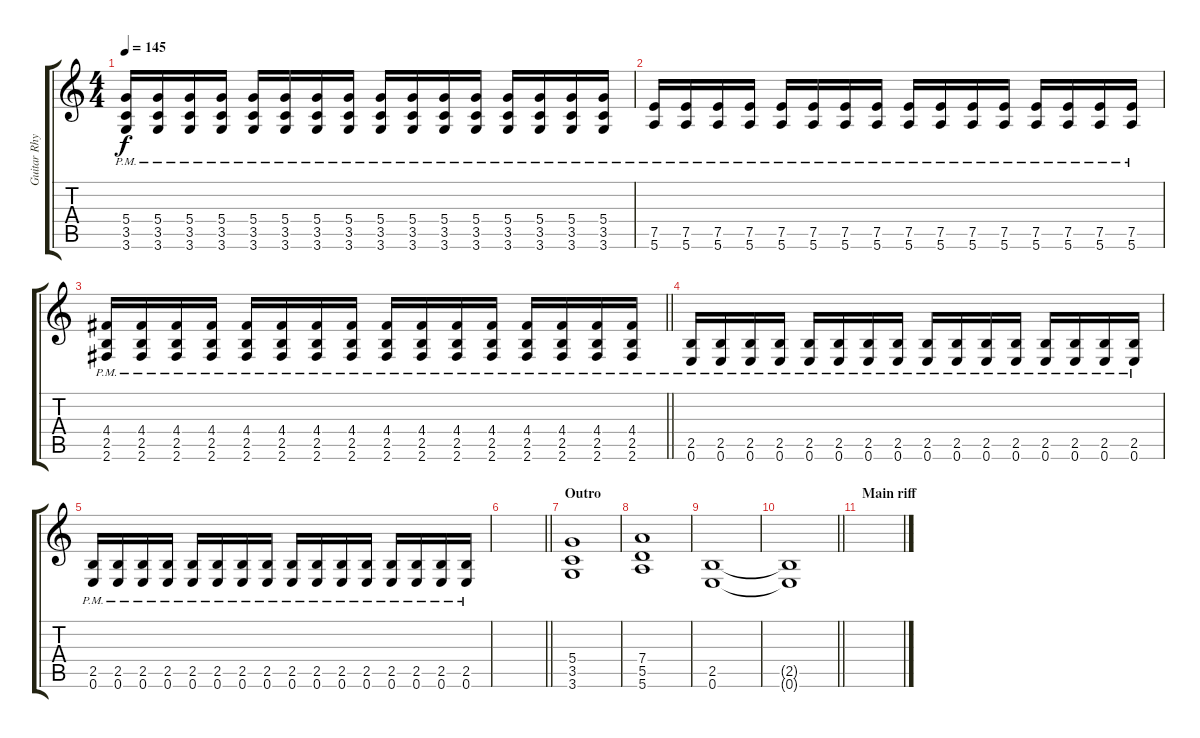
\track ("Guitar Rhythm" "Guitar Rhy") {instrument distortionguitar}
\staff {score tabs}
\tuning (E4 B3 G3 D3 A2 E2) {hide}
\ts (4 4)
\tempo 145
\clef g2
\ks c
(5.4{pm} 3.5{pm} 3.6{pm}).16{dy f} (5.4{pm} 3.5{pm} 3.6{pm}).16 (5.4{pm} 3.5{pm} 3.6{pm}).16 (5.4{pm} 3.5{pm} 3.6{pm}).16 (5.4{pm} 3.5{pm} 3.6{pm}).16 (5.4{pm} 3.5{pm} 3.6{pm}).16 (5.4{pm} 3.5{pm} 3.6{pm}).16 (5.4{pm} 3.5{pm} 3.6{pm}).16 (5.4{pm} 3.5{pm} 3.6{pm}).16 (5.4{pm} 3.5{pm} 3.6{pm}).16 (5.4{pm} 3.5{pm} 3.6{pm}).16 (5.4{pm} 3.5{pm} 3.6{pm}).16 (5.4{pm} 3.5{pm} 3.6{pm}).16 (5.4{pm} 3.5{pm} 3.6{pm}).16 (5.4{pm} 3.5{pm} 3.6{pm}).16 (5.4{pm} 3.5{pm} 3.6{pm}).16 |
(7.5{pm} 5.6{pm}).16 (7.5{pm} 5.6{pm}).16 (7.5{pm} 5.6{pm}).16 (7.5{pm} 5.6{pm}).16 (7.5{pm} 5.6{pm}).16 (7.5{pm} 5.6{pm}).16 (7.5{pm} 5.6{pm}).16 (7.5{pm} 5.6{pm}).16 (7.5{pm} 5.6{pm}).16 (7.5{pm} 5.6{pm}).16 (7.5{pm} 5.6{pm}).16 (7.5{pm} 5.6{pm}).16 (7.5{pm} 5.6{pm}).16 (7.5{pm} 5.6{pm}).16 (7.5{pm} 5.6{pm}).16 (7.5{pm} 5.6{pm}).16 |
\barLineRight lightlight
(4.4{pm} 2.5{pm} 2.6{pm}).16 (4.4{pm} 2.5{pm} 2.6{pm}).16 (4.4{pm} 2.5{pm} 2.6{pm}).16 (4.4{pm} 2.5{pm} 2.6{pm}).16 (4.4{pm} 2.5{pm} 2.6{pm}).16 (4.4{pm} 2.5{pm} 2.6{pm}).16 (4.4{pm} 2.5{pm} 2.6{pm}).16 (4.4{pm} 2.5{pm} 2.6{pm}).16 (4.4{pm} 2.5{pm} 2.6{pm}).16 (4.4{pm} 2.5{pm} 2.6{pm}).16 (4.4{pm} 2.5{pm} 2.6{pm}).16 (4.4{pm} 2.5{pm} 2.6{pm}).16 (4.4{pm} 2.5{pm} 2.6{pm}).16 (4.4{pm} 2.5{pm} 2.6{pm}).16 (4.4{pm} 2.5{pm} 2.6{pm}).16 (4.4{pm} 2.5{pm} 2.6{pm}).16 |
\section ("" "")
(2.5{pm} 0.6{pm}).16 (2.5{pm} 0.6{pm}).16 (2.5{pm} 0.6{pm}).16 (2.5{pm} 0.6{pm}).16 (2.5{pm} 0.6{pm}).16 (2.5{pm} 0.6{pm}).16 (2.5{pm} 0.6{pm}).16 (2.5{pm} 0.6{pm}).16 (2.5{pm} 0.6{pm}).16 (2.5{pm} 0.6{pm}).16 (2.5{pm} 0.6{pm}).16 (2.5{pm} 0.6{pm}).16 (2.5{pm} 0.6{pm}).16 (2.5{pm} 0.6{pm}).16 (2.5{pm} 0.6{pm}).16 (2.5{pm} 0.6{pm}).16 |
(2.5{pm} 0.6{pm}).16 (2.5{pm} 0.6{pm}).16 (2.5{pm} 0.6{pm}).16 (2.5{pm} 0.6{pm}).16 (2.5{pm} 0.6{pm}).16 (2.5{pm} 0.6{pm}).16 (2.5{pm} 0.6{pm}).16 (2.5{pm} 0.6{pm}).16 (2.5{pm} 0.6{pm}).16 (2.5{pm} 0.6{pm}).16 (2.5{pm} 0.6{pm}).16 (2.5{pm} 0.6{pm}).16 (2.5{pm} 0.6{pm}).16 (2.5{pm} 0.6{pm}).16 (2.5{pm} 0.6{pm}).16 (2.5{pm} 0.6{pm}).16 |
\barLineRight lightlight
|
\section ("" "Outro")
(5.4 3.5 3.6).1 |
(7.4 5.5 5.6).1 |
(2.5 0.6).1 |
\barLineRight lightlight
(2.5{t} 0.6{t}).1 |
\section ("" "Main riff")
